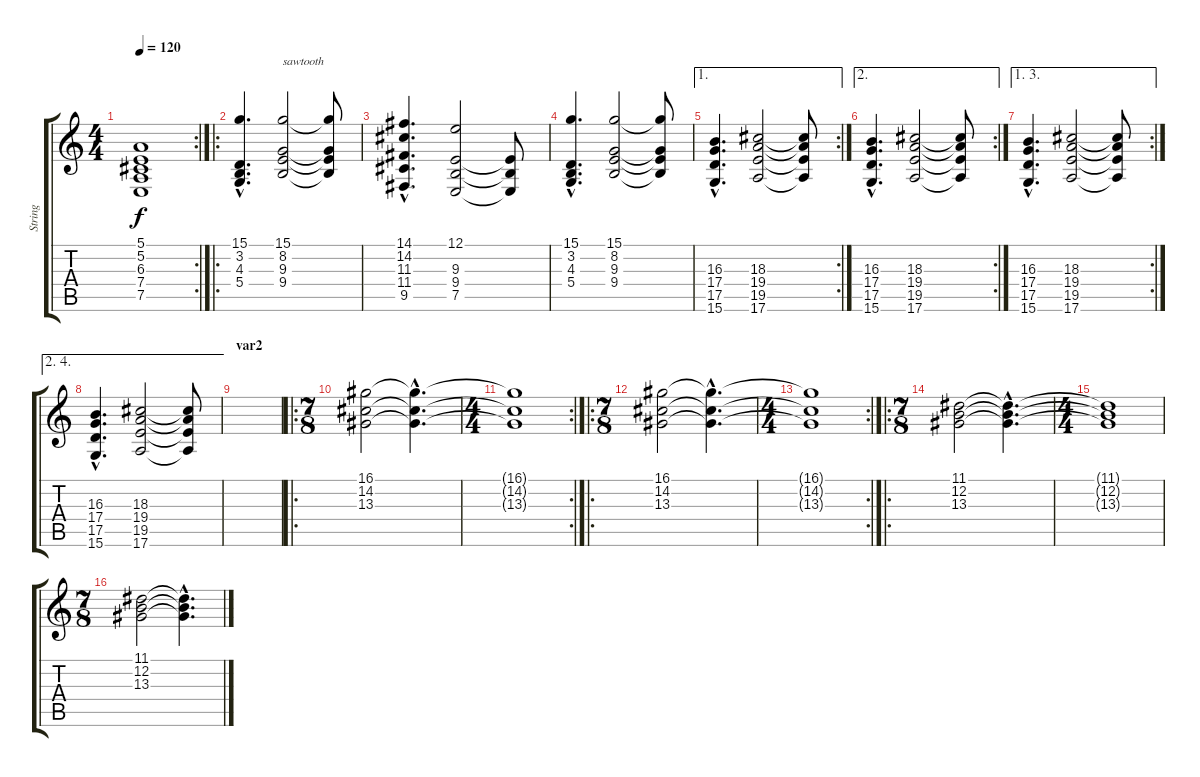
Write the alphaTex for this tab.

\track ("String" "String") {instrument stringensemble1}
\staff {score tabs}
\tuning (E4 B3 G3 D3 A2 E2) {hide}
\rc 2
\ts (4 4)
\tempo 120
\clef g2
\ks c
(5.1{t} 5.2{t} 6.3{t} 7.4{t} 7.5{t}).1{dy f} |
\ro
(15.1{hac} 3.2{hac} 4.3{hac} 5.4{hac}).4{d} (15.1 8.2 9.3 9.4).2{txt "sawtooth" instrument lead2sawtooth} (15.1{t} 8.2{t} 9.3{t} 9.4{t}).8 |
(14.1{hac} 14.2{hac} 11.3{hac} 11.4{hac} 9.5{hac}).4{d} (12.1 9.3 9.4 7.5).2 (9.3{t} 9.4{t} 7.5{t}).8 |
(15.1{hac} 3.2{hac} 4.3{hac} 5.4{hac}).4{d} (15.1 8.2 9.3 9.4).2{instrument lead2sawtooth} (15.1{t} 8.2{t} 9.3{t} 9.4{t}).8 |
\ae 1
\rc 2
(16.3{hac} 17.4{hac} 17.5{hac} 15.6{hac}).4{d} (18.3 19.4 19.5 17.6).2 (18.3{t} 19.4{t} 19.5{t} 17.6{t}).8 |
\ae 2
\rc 2
(16.3{hac} 17.4{hac} 17.5{hac} 15.6{hac}).4{d} (18.3 19.4 19.5 17.6).2 (18.3{t} 19.4{t} 19.5{t} 17.6{t}).8 |
\ae (1 3)
\rc 2
(16.3{hac} 17.4{hac} 17.5{hac} 15.6{hac}).4{d} (18.3 19.4 19.5 17.6).2 (18.3{t} 19.4{t} 19.5{t} 17.6{t}).8 |
\ae (2 4)
(16.3{hac} 17.4{hac} 17.5{hac} 15.6{hac}).4{d} (18.3 19.4 19.5 17.6).2 (18.3{t} 19.4{t} 19.5{t} 17.6{t}).8 |
\section ("" "var2")
|
\ro
\ts (7 8)
(16.1 14.2 13.3).2 (16.1{hac t} 14.2{hac t} 13.3{hac t}).4{d} |
\rc 2
\ts (4 4)
(16.1{t} 14.2{t} 13.3{t}).1 |
\ro
\ts (7 8)
(16.1 14.2 13.3).2 (16.1{hac t} 14.2{hac t} 13.3{hac t}).4{d} |
\rc 2
\ts (4 4)
(16.1{t} 14.2{t} 13.3{t}).1 |
\ro
\ts (7 8)
(11.1 12.2 13.3).2 (11.1{hac t} 12.2{hac t} 13.3{hac t}).4{d} |
\ts (4 4)
(11.1{t} 12.2{t} 13.3{t}).1 |
\ts (7 8)
(11.1 12.2 13.3).2 (11.1{hac t} 12.2{hac t} 13.3{hac t}).4{d}
